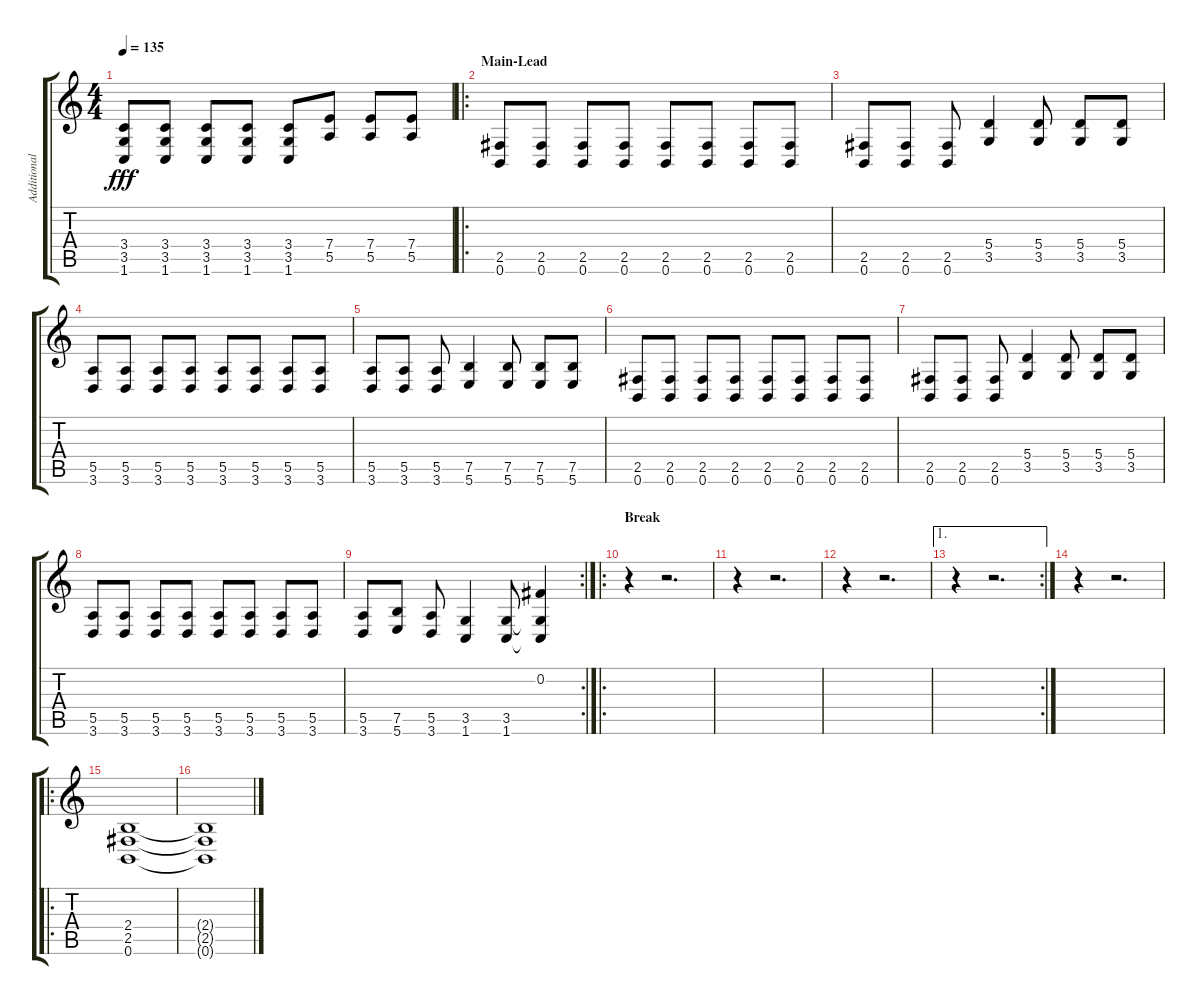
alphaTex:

\track ("Additional Guitar" "Additional") {instrument distortionguitar}
\staff {score tabs}
\tuning (B3 Gb3 D3 A2 E2 B1) {hide}
\ts (4 4)
\tempo 135
\clef g2
\ks c
(3.4 3.5 1.6).8{dy fff} (3.4 3.5 1.6).8 (3.4 3.5 1.6).8 (3.4 3.5 1.6).8 (3.4 3.5 1.6).8 (7.4 5.5).8 (7.4 5.5).8 (7.4 5.5).8 |
\ro
\section ("" "Main-Lead")
(2.5 0.6).8 (2.5 0.6).8 (2.5 0.6).8 (2.5 0.6).8 (2.5 0.6).8 (2.5 0.6).8 (2.5 0.6).8 (2.5 0.6).8 |
(2.5 0.6).8 (2.5 0.6).8 (2.5 0.6).8 (5.4 3.5).4 (5.4 3.5).8 (5.4 3.5).8 (5.4 3.5).8 |
(5.5 3.6).8 (5.5 3.6).8 (5.5 3.6).8 (5.5 3.6).8 (5.5 3.6).8 (5.5 3.6).8 (5.5 3.6).8 (5.5 3.6).8 |
(5.5 3.6).8 (5.5 3.6).8 (5.5 3.6).8 (7.5 5.6).4 (7.5 5.6).8 (7.5 5.6).8 (7.5 5.6).8 |
(2.5 0.6).8 (2.5 0.6).8 (2.5 0.6).8 (2.5 0.6).8 (2.5 0.6).8 (2.5 0.6).8 (2.5 0.6).8 (2.5 0.6).8 |
(2.5 0.6).8 (2.5 0.6).8 (2.5 0.6).8 (5.4 3.5).4 (5.4 3.5).8 (5.4 3.5).8 (5.4 3.5).8 |
(5.5 3.6).8 (5.5 3.6).8 (5.5 3.6).8 (5.5 3.6).8 (5.5 3.6).8 (5.5 3.6).8 (5.5 3.6).8 (5.5 3.6).8 |
\rc 2
(5.5 3.6).8 (7.5 5.6).8 (5.5 3.6).8 (3.5 1.6).4 (3.5 1.6).8 (0.2 3.5{t} 1.6{t}).4 |
\ro
\section ("" "Break")
r.4 r.2{d} |
r.4 r.2{d} |
r.4 r.2{d} |
\ae 1
\rc 2
r.4 r.2{d} |
r.4 r.2{d} |
\ro
(2.4 2.5 0.6).1 |
(2.4{t} 2.5{t} 0.6{t}).1
